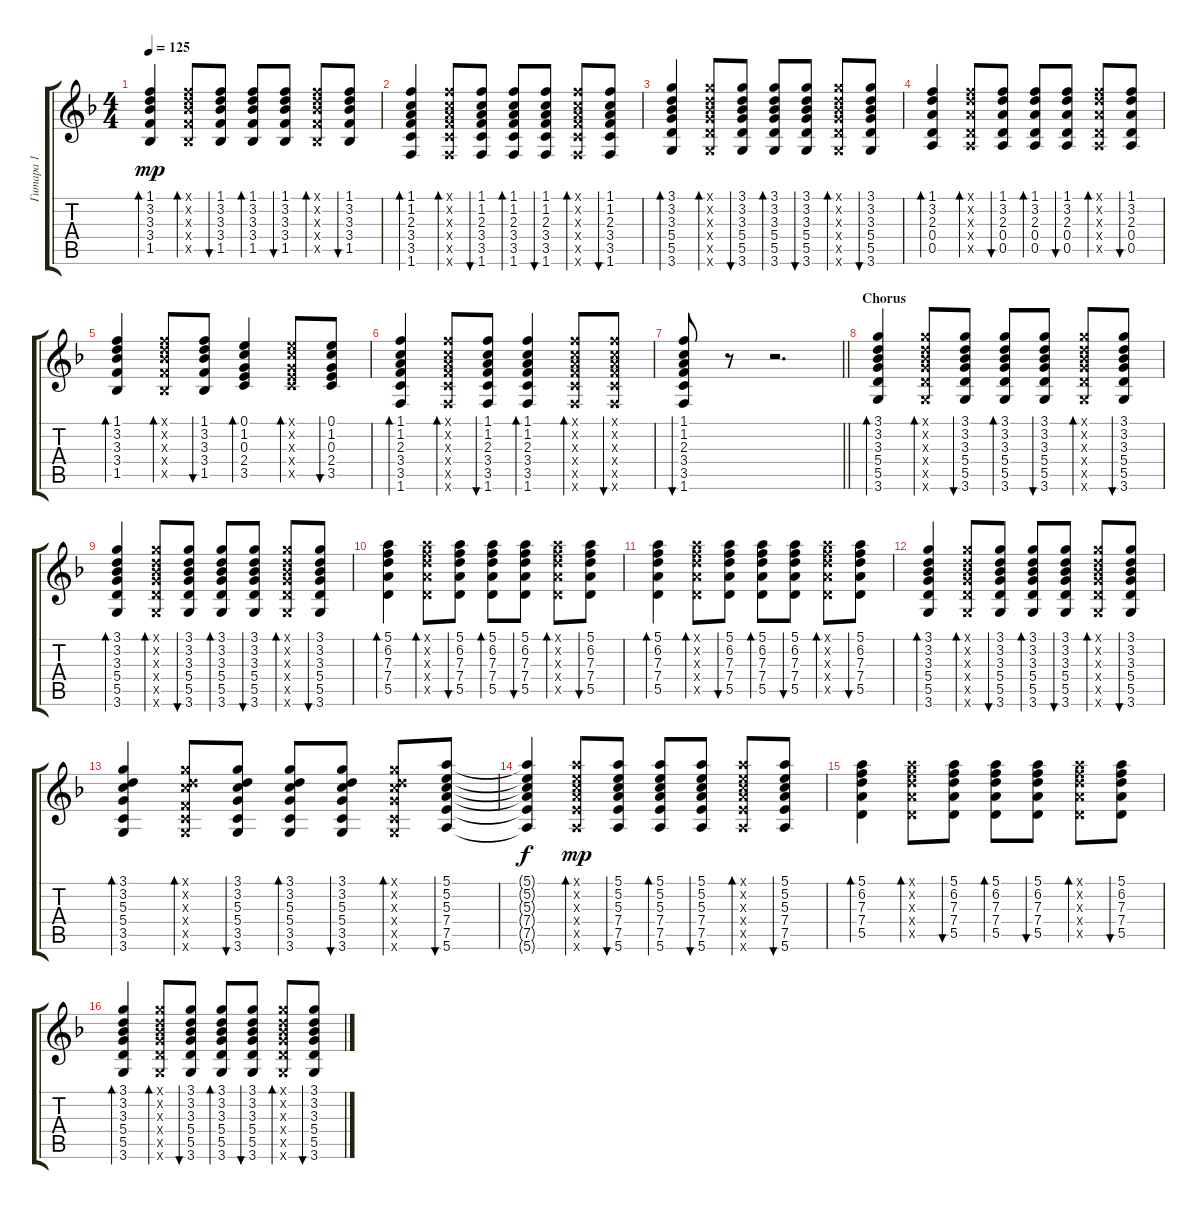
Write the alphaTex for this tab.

\track ("Гитара 1" "Гитара 1") {instrument acousticguitarsteel}
\staff {score tabs}
\tuning (E4 B3 G3 D3 A2 E2) {hide}
\ts (4 4)
\tempo 125
\clef g2
\ks dminor
(1.1 3.2 3.3 3.4 1.5).4{bd 60 dy mp} (1.1{x} 3.2{x} 3.3{x} 3.4{x} 1.5{x}).8{bd 60} (1.1 3.2 3.3 3.4 1.5).8{bu 60} (1.1 3.2 3.3 3.4 1.5).8{bd 60} (1.1 3.2 3.3 3.4 1.5).8{bu 60} (1.1{x} 3.2{x} 3.3{x} 3.4{x} 1.5{x}).8{bd 60} (1.1 3.2 3.3 3.4 1.5).8{bu 60} |
(1.1 1.2 2.3 3.4 3.5 1.6).4{bd 60} (1.1{x} 1.2{x} 2.3{x} 3.4{x} 3.5{x} 1.6{x}).8{bd 60} (1.1 1.2 2.3 3.4 3.5 1.6).8{bu 60} (1.1 1.2 2.3 3.4 3.5 1.6).8{bd 60} (1.1 1.2 2.3 3.4 3.5 1.6).8{bu 60} (1.1{x} 1.2{x} 2.3{x} 3.4{x} 3.5{x} 1.6{x}).8{bd 60} (1.1 1.2 2.3 3.4 3.5 1.6).8{bu 60} |
(3.1 3.2 3.3 5.4 5.5 3.6).4{bd 60} (3.1{x} 3.2{x} 3.3{x} 5.4{x} 5.5{x} 3.6{x}).8{bd 60} (3.1 3.2 3.3 5.4 5.5 3.6).8{bu 60} (3.1 3.2 3.3 5.4 5.5 3.6).8{bd 60} (3.1 3.2 3.3 5.4 5.5 3.6).8{bu 60} (3.1{x} 3.2{x} 3.3{x} 5.4{x} 5.5{x} 3.6{x}).8{bd 60} (3.1 3.2 3.3 5.4 5.5 3.6).8{bu 60} |
(1.1 3.2 2.3 0.4 0.5).4{bd 60} (1.1{x} 3.2{x} 2.3{x} 0.4{x} 0.5{x}).8{bd 60} (1.1 3.2 2.3 0.4 0.5).8{bu 60} (1.1 3.2 2.3 0.4 0.5).8{bd 60} (1.1 3.2 2.3 0.4 0.5).8{bu 60} (1.1{x} 3.2{x} 2.3{x} 0.4{x} 0.5{x}).8{bd 60} (1.1 3.2 2.3 0.4 0.5).8{bu 60} |
(1.1 3.2 3.3 3.4 1.5).4{bd 60} (1.1{x} 3.2{x} 3.3{x} 3.4{x} 1.5{x}).8{bd 60} (1.1 3.2 3.3 3.4 1.5).8{bu 60} (0.1 1.2 0.3 2.4 3.5).4{bd 60} (0.1{x} 1.2{x} 0.3{x} 2.4{x} 3.5{x}).8{bd 60} (0.1 1.2 0.3 2.4 3.5).8{bu 60} |
(1.1 1.2 2.3 3.4 3.5 1.6).4{bd 60} (1.1{x} 1.2{x} 2.3{x} 3.4{x} 3.5{x} 1.6{x}).8{bd 60} (1.1 1.2 2.3 3.4 3.5 1.6).8{bu 60} (1.1 1.2 2.3 3.4 3.5 1.6).4{bd 60} (1.1{x} 1.2{x} 2.3{x} 3.4{x} 3.5{x} 1.6{x}).8{bd 60} (1.1{x} 1.2{x} 2.3{x} 3.4{x} 3.5{x} 1.6{x}).8{bu 60} |
\barLineRight lightlight
(1.1 1.2 2.3 3.4 3.5 1.6).8{bu 60} r.8 r.2{d} |
\section ("" "Chorus")
(3.1 3.2 3.3 5.4 5.5 3.6).4{bd 60} (3.1{x} 3.2{x} 3.3{x} 5.4{x} 5.5{x} 3.6{x}).8{bd 60} (3.1 3.2 3.3 5.4 5.5 3.6).8{bu 60} (3.1 3.2 3.3 5.4 5.5 3.6).8{bd 60} (3.1 3.2 3.3 5.4 5.5 3.6).8{bu 60} (3.1{x} 3.2{x} 3.3{x} 5.4{x} 5.5{x} 3.6{x}).8{bd 60} (3.1 3.2 3.3 5.4 5.5 3.6).8{bu 60} |
(3.1 3.2 3.3 5.4 5.5 3.6).4{bd 60} (3.1{x} 3.2{x} 3.3{x} 5.4{x} 5.5{x} 3.6{x}).8{bd 60} (3.1 3.2 3.3 5.4 5.5 3.6).8{bu 60} (3.1 3.2 3.3 5.4 5.5 3.6).8{bd 60} (3.1 3.2 3.3 5.4 5.5 3.6).8{bu 60} (3.1{x} 3.2{x} 3.3{x} 5.4{x} 5.5{x} 3.6{x}).8{bd 60} (3.1 3.2 3.3 5.4 5.5 3.6).8{bu 60} |
(5.1 6.2 7.3 7.4 5.5).4{bd 60} (5.1{x} 6.2{x} 7.3{x} 7.4{x} 5.5{x}).8{bd 60} (5.1 6.2 7.3 7.4 5.5).8{bu 60} (5.1 6.2 7.3 7.4 5.5).8{bd 60} (5.1 6.2 7.3 7.4 5.5).8{bu 60} (5.1{x} 6.2{x} 7.3{x} 7.4{x} 5.5{x}).8{bd 60} (5.1 6.2 7.3 7.4 5.5).8{bu 60} |
(5.1 6.2 7.3 7.4 5.5).4{bd 60} (5.1{x} 6.2{x} 7.3{x} 7.4{x} 5.5{x}).8{bd 60} (5.1 6.2 7.3 7.4 5.5).8{bu 60} (5.1 6.2 7.3 7.4 5.5).8{bd 60} (5.1 6.2 7.3 7.4 5.5).8{bu 60} (5.1{x} 6.2{x} 7.3{x} 7.4{x} 5.5{x}).8{bd 60} (5.1 6.2 7.3 7.4 5.5).8{bu 60} |
(3.1 3.2 3.3 5.4 5.5 3.6).4{bd 60} (3.1{x} 3.2{x} 3.3{x} 5.4{x} 5.5{x} 3.6{x}).8{bd 60} (3.1 3.2 3.3 5.4 5.5 3.6).8{bu 60} (3.1 3.2 3.3 5.4 5.5 3.6).8{bd 60} (3.1 3.2 3.3 5.4 5.5 3.6).8{bu 60} (3.1{x} 3.2{x} 3.3{x} 5.4{x} 5.5{x} 3.6{x}).8{bd 60} (3.1 3.2 3.3 5.4 5.5 3.6).8{bu 60} |
(3.1 3.2 5.3 5.4 3.5 3.6).4{bd 60} (3.1{x} 3.2{x} 5.3{x} 3.4{x} 3.5{x} 3.6{x}).8{bd 60} (3.1 3.2 5.3 5.4 3.5 3.6).8{bu 60} (3.1 3.2 5.3 5.4 3.5 3.6).8{bd 60} (3.1 3.2 5.3 5.4 3.5 3.6).8{bu 60} (3.1{x} 3.2{x} 5.3{x} 5.4{x} 3.5{x} 3.6{x}).8{bd 60} (5.1 5.2 5.3 7.4 7.5 5.6).8{bu 60} |
(5.1{t} 5.2{t} 5.3{t} 7.4{t} 7.5{t} 5.6{t}).4{dy f} (5.1{x} 5.2{x} 5.3{x} 7.4{x} 7.5{x} 5.6{x}).8{bd 60 dy mp} (5.1 5.2 5.3 7.4 7.5 5.6).8{bu 60} (5.1 5.2 5.3 7.4 7.5 5.6).8{bd 60} (5.1 5.2 5.3 7.4 7.5 5.6).8{bu 60} (5.1{x} 5.2{x} 5.3{x} 7.4{x} 7.5{x} 5.6{x}).8{bd 60} (5.1 5.2 5.3 7.4 7.5 5.6).8{bu 60} |
(5.1 6.2 7.3 7.4 5.5).4{bd 60} (5.1{x} 6.2{x} 7.3{x} 7.4{x} 5.5{x}).8{bd 60} (5.1 6.2 7.3 7.4 5.5).8{bu 60} (5.1 6.2 7.3 7.4 5.5).8{bd 60} (5.1 6.2 7.3 7.4 5.5).8{bu 60} (5.1{x} 6.2{x} 7.3{x} 7.4{x} 5.5{x}).8{bd 60} (5.1 6.2 7.3 7.4 5.5).8{bu 60} |
(3.1 3.2 3.3 5.4 5.5 3.6).4{bd 60} (3.1{x} 3.2{x} 3.3{x} 5.4{x} 5.5{x} 3.6{x}).8{bd 60} (3.1 3.2 3.3 5.4 5.5 3.6).8{bu 60} (3.1 3.2 3.3 5.4 5.5 3.6).8{bd 60} (3.1 3.2 3.3 5.4 5.5 3.6).8{bu 60} (3.1{x} 3.2{x} 3.3{x} 5.4{x} 5.5{x} 3.6{x}).8{bd 60} (3.1 3.2 3.3 5.4 5.5 3.6).8{bu 60}
